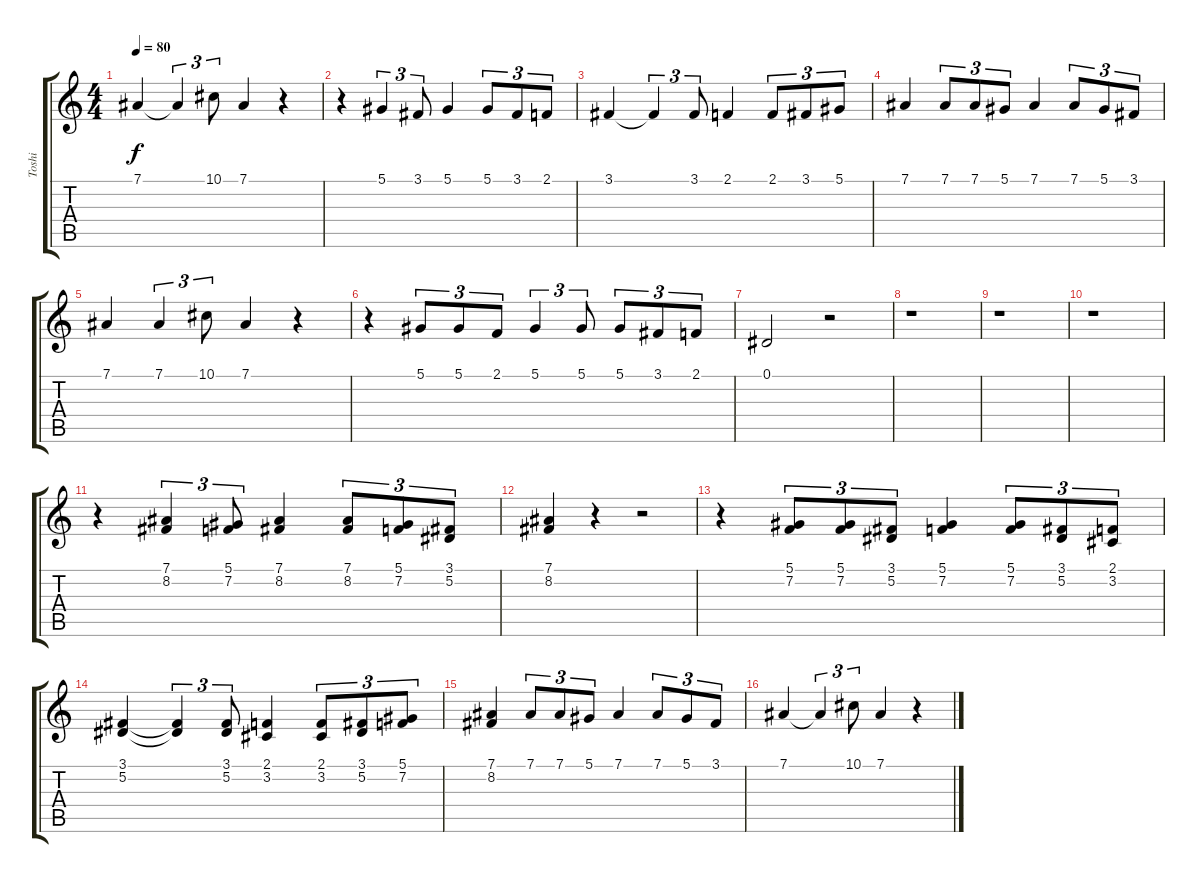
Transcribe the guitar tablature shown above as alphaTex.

\track ("Toshi" "Toshi") {instrument tenorsax}
\staff {score tabs}
\tuning (Eb4 Bb3 Gb3 Db3 Ab2 Eb2) {hide}
\ts (4 4)
\tempo 80
\clef g2
\ks c
7.1.4{dy f} 7.1{t}.4{tu (3 2)} 10.1.8{tu (3 2)} 7.1.4 r.4 |
r.4 5.1.4{tu (3 2)} 3.1.8{tu (3 2)} 5.1.4 5.1.8{tu (3 2)} 3.1.8{tu (3 2)} 2.1.8{tu (3 2)} |
3.1.4 3.1{t}.4{tu (3 2)} 3.1.8{tu (3 2)} 2.1.4 2.1.8{tu (3 2)} 3.1.8{tu (3 2)} 5.1.8{tu (3 2)} |
7.1.4 7.1.8{tu (3 2)} 7.1.8{tu (3 2)} 5.1.8{tu (3 2)} 7.1.4 7.1.8{tu (3 2)} 5.1.8{tu (3 2)} 3.1.8{tu (3 2)} |
7.1.4 7.1.4{tu (3 2)} 10.1.8{tu (3 2)} 7.1.4 r.4 |
r.4 5.1.8{tu (3 2)} 5.1.8{tu (3 2)} 2.1.8{tu (3 2)} 5.1.4{tu (3 2)} 5.1.8{tu (3 2)} 5.1.8{tu (3 2)} 3.1.8{tu (3 2)} 2.1.8{tu (3 2)} |
0.1.2 r.2 |
r.1 |
r.1 |
r.1 |
r.4 (7.1 8.2).4{tu (3 2)} (5.1 7.2).8{tu (3 2)} (7.1 8.2).4 (7.1 8.2).8{tu (3 2)} (5.1 7.2).8{tu (3 2)} (3.1 5.2).8{tu (3 2)} |
(7.1 8.2).4 r.4 r.2 |
r.4 (5.1 7.2).8{tu (3 2)} (5.1 7.2).8{tu (3 2)} (3.1 5.2).8{tu (3 2)} (5.1 7.2).4 (5.1 7.2).8{tu (3 2)} (3.1 5.2).8{tu (3 2)} (2.1 3.2).8{tu (3 2)} |
(3.1 5.2).4 (3.1{t} 5.2{t}).4{tu (3 2)} (3.1 5.2).8{tu (3 2)} (2.1 3.2).4 (2.1 3.2).8{tu (3 2)} (3.1 5.2).8{tu (3 2)} (5.1 7.2).8{tu (3 2)} |
(7.1 8.2).4 7.1.8{tu (3 2)} 7.1.8{tu (3 2)} 5.1.8{tu (3 2)} 7.1.4 7.1.8{tu (3 2)} 5.1.8{tu (3 2)} 3.1.8{tu (3 2)} |
7.1.4 7.1{t}.4{tu (3 2)} 10.1.8{tu (3 2)} 7.1.4 r.4
